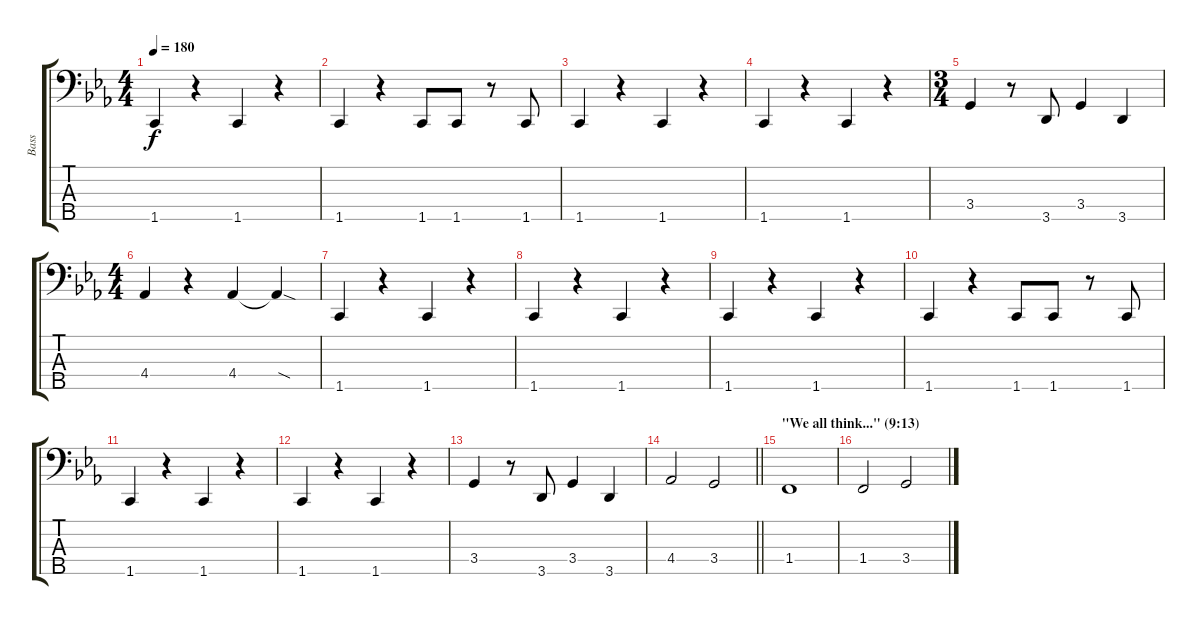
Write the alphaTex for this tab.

\track ("Bass" "Bass") {instrument electricbassfinger}
\staff {score tabs}
\tuning (G2 D2 A1 E1 B0) {hide}
\ts (4 4)
\tempo 180
\clef f4
\ks eb
1.5.4{dy f} r.4 1.5.4 r.4 |
1.5.4 r.4 1.5.8 1.5.8 r.8 1.5.8 |
1.5.4 r.4 1.5.4 r.4 |
1.5.4 r.4 1.5.4 r.4 |
\ts (3 4)
3.4.4 r.8 3.5.8 3.4.4 3.5.4 |
\ts (4 4)
4.4.4 r.4 4.4.4 4.4{sod t}.4 |
1.5.4 r.4 1.5.4 r.4 |
1.5.4 r.4 1.5.4 r.4 |
1.5.4 r.4 1.5.4 r.4 |
1.5.4 r.4 1.5.8 1.5.8 r.8 1.5.8 |
1.5.4 r.4 1.5.4 r.4 |
1.5.4 r.4 1.5.4 r.4 |
3.4.4 r.8 3.5.8 3.4.4 3.5.4 |
\barLineRight lightlight
4.4.2 3.4.2 |
\section ("" "\"We all think...\" (9:13)")
1.4.1 |
1.4.2 3.4.2
